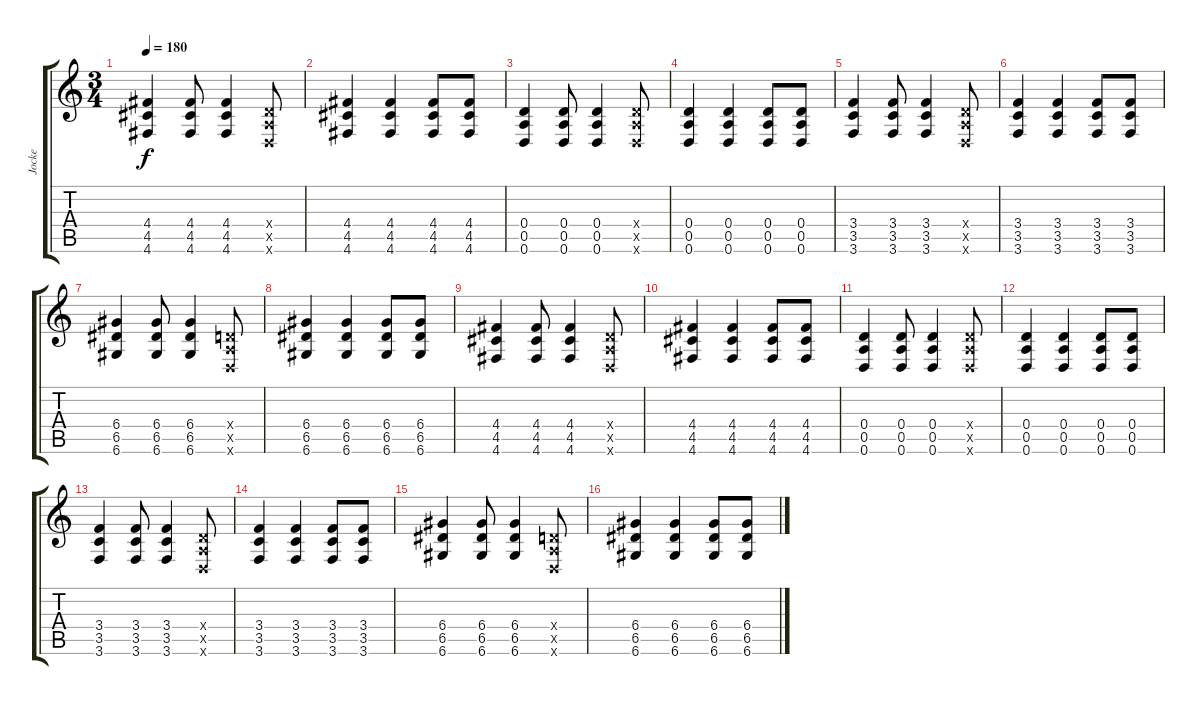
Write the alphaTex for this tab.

\track ("Jocke" "Jocke") {instrument distortionguitar}
\staff {score tabs}
\tuning (E4 B3 G3 D3 A2 D2) {hide}
\ts (3 4)
\tempo 180
\clef g2
\ks c
(4.4 4.5 4.6).4{dy f} (4.4 4.5 4.6).8 (4.4 4.5 4.6).4 (0.4{x} 0.5{x} 0.6{x}).8 |
(4.4 4.5 4.6).4 (4.4 4.5 4.6).4 (4.4 4.5 4.6).8 (4.4 4.5 4.6).8 |
(0.4 0.5 0.6).4 (0.4 0.5 0.6).8 (0.4 0.5 0.6).4 (0.4{x} 0.5{x} 0.6{x}).8 |
(0.4 0.5 0.6).4 (0.4 0.5 0.6).4 (0.4 0.5 0.6).8 (0.4 0.5 0.6).8 |
(3.4 3.5 3.6).4 (3.4 3.5 3.6).8 (3.4 3.5 3.6).4 (0.4{x} 0.5{x} 0.6{x}).8 |
(3.4 3.5 3.6).4 (3.4 3.5 3.6).4 (3.4 3.5 3.6).8 (3.4 3.5 3.6).8 |
(6.4 6.5 6.6).4 (6.4 6.5 6.6).8 (6.4 6.5 6.6).4 (0.4{x} 0.5{x} 0.6{x}).8 |
(6.4 6.5 6.6).4 (6.4 6.5 6.6).4 (6.4 6.5 6.6).8 (6.4 6.5 6.6).8 |
(4.4 4.5 4.6).4 (4.4 4.5 4.6).8 (4.4 4.5 4.6).4 (0.4{x} 0.5{x} 0.6{x}).8 |
(4.4 4.5 4.6).4 (4.4 4.5 4.6).4 (4.4 4.5 4.6).8 (4.4 4.5 4.6).8 |
(0.4 0.5 0.6).4 (0.4 0.5 0.6).8 (0.4 0.5 0.6).4 (0.4{x} 0.5{x} 0.6{x}).8 |
(0.4 0.5 0.6).4 (0.4 0.5 0.6).4 (0.4 0.5 0.6).8 (0.4 0.5 0.6).8 |
(3.4 3.5 3.6).4 (3.4 3.5 3.6).8 (3.4 3.5 3.6).4 (0.4{x} 0.5{x} 0.6{x}).8 |
(3.4 3.5 3.6).4 (3.4 3.5 3.6).4 (3.4 3.5 3.6).8 (3.4 3.5 3.6).8 |
(6.4 6.5 6.6).4 (6.4 6.5 6.6).8 (6.4 6.5 6.6).4 (0.4{x} 0.5{x} 0.6{x}).8 |
(6.4 6.5 6.6).4 (6.4 6.5 6.6).4 (6.4 6.5 6.6).8 (6.4 6.5 6.6).8
